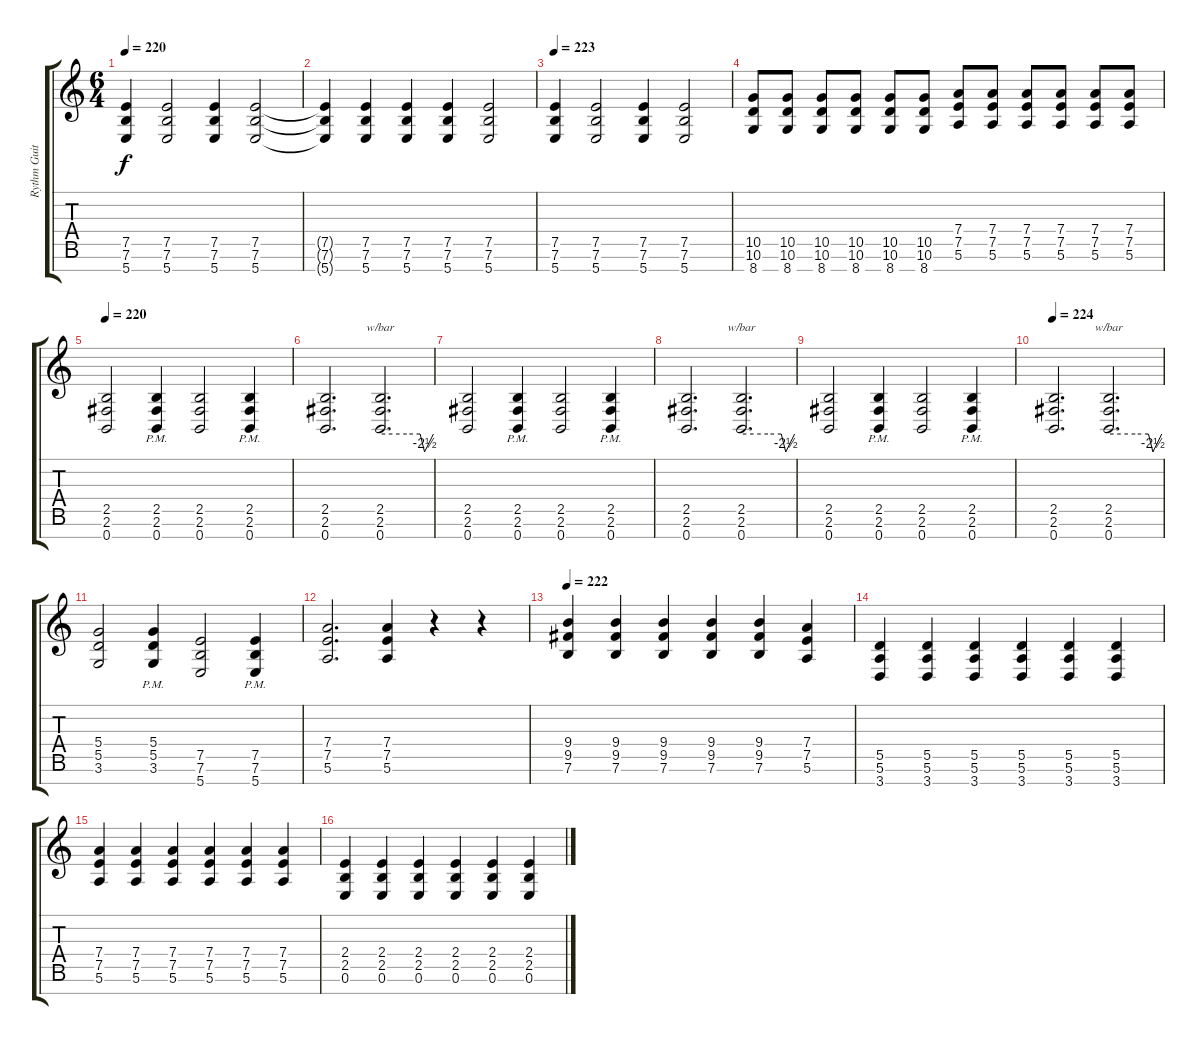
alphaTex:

\track ("Rythm Guitar I" "Rythm Guit") {instrument overdrivenguitar}
\staff {score tabs}
\tuning (E4 B3 G3 D3 A2 E2 B1) {hide}
\ts (6 4)
\tempo 220
\clef g2
\ks c
(7.5 7.6 5.7).4{dy f} (7.5 7.6 5.7).2 (7.5 7.6 5.7).4 (7.5 7.6 5.7).2 |
(7.5{t} 7.6{t} 5.7{t}).4 (7.5 7.6 5.7).4 (7.5 7.6 5.7).4 (7.5 7.6 5.7).4 (7.5 7.6 5.7).2 |
\tempo 223
(7.5 7.6 5.7).4 (7.5 7.6 5.7).2 (7.5 7.6 5.7).4 (7.5 7.6 5.7).2 |
(10.5 10.6 8.7).8 (10.5 10.6 8.7).8 (10.5 10.6 8.7).8 (10.5 10.6 8.7).8 (10.5 10.6 8.7).8 (10.5 10.6 8.7).8 (7.4 7.5 5.6).8 (7.4 7.5 5.6).8 (7.4 7.5 5.6).8 (7.4 7.5 5.6).8 (7.4 7.5 5.6).8 (7.4 7.5 5.6).8 |
\tempo 220
(2.5 2.6 0.7).2 (2.5{pm} 2.6{pm} 0.7{pm}).4 (2.5 2.6 0.7).2 (2.5{pm} 2.6{pm} 0.7{pm}).4 |
(2.5 2.6 0.7).2{d} (2.5 2.6 0.7).2{d tbe (custom default 0 0 30 0 45 0 50 -10 60 0)} |
(2.5 2.6 0.7).2 (2.5{pm} 2.6{pm} 0.7{pm}).4 (2.5 2.6 0.7).2 (2.5{pm} 2.6{pm} 0.7{pm}).4 |
(2.5 2.6 0.7).2{d} (2.5 2.6 0.7).2{d tbe (custom default 0 0 30 0 45 0 50 -10 60 0)} |
(2.5 2.6 0.7).2 (2.5{pm} 2.6{pm} 0.7{pm}).4 (2.5 2.6 0.7).2 (2.5{pm} 2.6{pm} 0.7{pm}).4 |
\tempo 224
(2.5 2.6 0.7).2{d} (2.5 2.6 0.7).2{d tbe (custom default 0 0 30 0 45 0 50 -10 60 0)} |
(5.4 5.5 3.6).2 (5.4{pm} 5.5{pm} 3.6{pm}).4 (7.5 7.6 5.7).2 (7.5{pm} 7.6{pm} 5.7{pm}).4 |
(7.4 7.5 5.6).2{d} (7.4 7.5 5.6).4 r.4 r.4 |
\tempo 222
(9.4 9.5 7.6).4 (9.4 9.5 7.6).4 (9.4 9.5 7.6).4 (9.4 9.5 7.6).4 (9.4 9.5 7.6).4 (7.4 7.5 5.6).4 |
(5.5 5.6 3.7).4 (5.5 5.6 3.7).4 (5.5 5.6 3.7).4 (5.5 5.6 3.7).4 (5.5 5.6 3.7).4 (5.5 5.6 3.7).4 |
(7.4 7.5 5.6).4 (7.4 7.5 5.6).4 (7.4 7.5 5.6).4 (7.4 7.5 5.6).4 (7.4 7.5 5.6).4 (7.4 7.5 5.6).4 |
(2.4 2.5 0.6).4 (2.4 2.5 0.6).4 (2.4 2.5 0.6).4 (2.4 2.5 0.6).4 (2.4 2.5 0.6).4 (2.4 2.5 0.6).4
